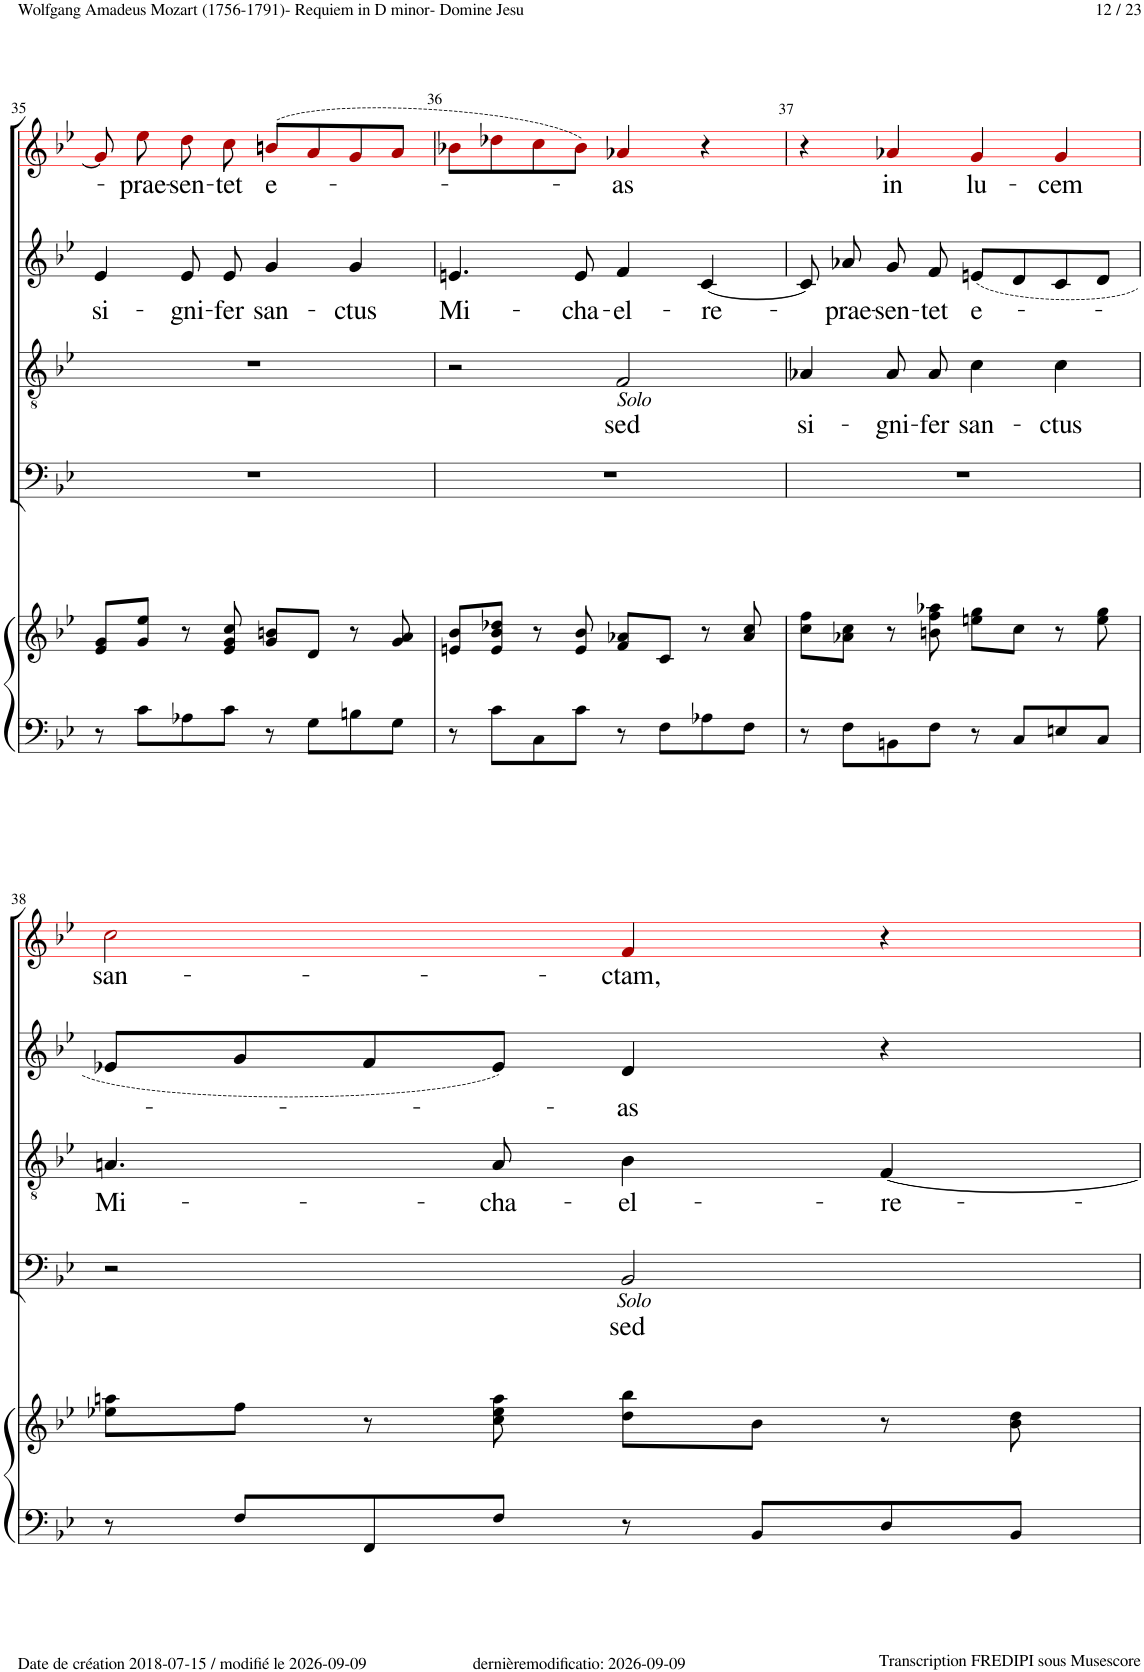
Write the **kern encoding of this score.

**kern	**text	**kern	**text	**kern	**text	**kern	**text	**kern	**kern	**kern	**text	**kern	**text	**kern	**text	**kern	**text
*part9	*part9	*part8	*part8	*part7	*part7	*part6	*part6	*part5	*part5	*part4	*part4	*part3	*part3	*part2	*part2	*part1	*part1
*staff10	*staff10	*staff9	*staff9	*staff8	*staff8	*staff7	*staff7	*staff6	*staff5	*staff4	*staff4	*staff3	*staff3	*staff2	*staff2	*staff1	*staff1
*I"Baryton	*	*I"Ténor	*	*I"Mezzo-soprano	*	*I"Soprano	*	*I"Piano	*	*I"Bass	*	*I"Tenor	*	*I"Alto	*	*I"Soprano	*
*I'Bar.	*	*I'T.	*	*I'Mzs.	*	*I'S.	*	*I'Pno	*	*	*	*	*	*	*	*	*
!!LO:PB:g=z
*clefF4	*	*clefGv2	*	*clefG2	*	*clefG2	*	*clefF4	*clefG2	*clefF4	*	*clefGv2	*	*clefG2	*	*clefG2	*
*	*	*	*	*	*	*	*	*	*	*	*	*	*	*	*	*ITrd1c2	*
*k[b-e-]	*	*k[b-e-]	*	*k[b-e-]	*	*k[b-e-]	*	*k[b-e-]	*k[b-e-]	*k[b-e-]	*	*k[b-e-]	*	*k[b-e-]	*	*k[b-e-]	*
*M4/4	*	*M4/4	*	*M4/4	*	*M4/4	*	*M4/4	*M4/4	*M4/4	*	*M4/4	*	*M4/4	*	*M4/4	*
*met(c)	*	*met(c)	*	*met(c)	*	*met(c)	*	*met(c)	*met(c)	*met(c)	*	*met(c)	*	*met(c)	*	*met(c)	*
=35	=35	=35	=35	=35	=35	=35	=35	=35	=35	=35	=35	=35	=35	=35	=35	=35	=35
!	!	!	!	!	!	!	!	!	!	!	!	!	!	!	!LO:LY:b	!	!
1r	.	1r	.	4e-!	si-	8g!]	.	8r	8e-/ 8g/L	1r	.	1r	.	4e-/	si-	8gi/	.
!	!	!	!	!	!	!	!	!	!	!	!	!	!	!	!	!	!LO:LY:b
.	.	.	.	.	.	8ee-!	-prae-	8c\L	8g/ 8ee-/J	.	.	.	.	.	.	8ee-i\	-prae-
!	!	!	!	!	!	!	!	!	!	!	!	!	!	!	!LO:LY:b	!	!LO:LY:b
.	.	.	.	8e-!	-gni-	8dd!	-sen-	8A-X\	8r	.	.	.	.	8e-/	-gni-	8ddi\	-sen-
!	!	!	!	!	!	!	!	!	!	!	!	!	!	!	!LO:LY:b	!	!LO:LY:b
.	.	.	.	8e-!	-fer	8cc!	-tet	8c\J	8e-/ 8g/ 8cc/	.	.	.	.	8e-/	-fer	8cci\	-tet
!	!	!	!	!	!	!	!	!	!	!	!	!	!	!	!LO:LY:b	!	!LO:LY:b
.	.	.	.	4g!	san-	(8bn!L	e-	8r	8g/ 8bn/L	.	.	.	.	4g/	san-	(8bni/L	e-
.	.	.	.	.	.	8a!	.	8G\L	8d/J	.	.	.	.	.	.	8ai/	.
!	!	!	!	!	!	!	!	!	!	!	!	!	!	!	!LO:LY:b	!	!
.	.	.	.	4g!	-ctus	8g!	.	8Bn\	8r	.	.	.	.	4g/	-ctus	8gi/	.
.	.	.	.	.	.	8a!J	.	8G\J	8g/ 8a/	.	.	.	.	.	.	8ai/J	.
=36	=36	=36	=36	=36	=36	=36	=36	=36	=36	=36	=36	=36	=36	=36	=36	=36	=36
!	!	!	!	!	!	!	!	!	!	!	!	!	!	!	!LO:LY:b	!	!
1r	.	2r	.	4.en!	Mi-	8b-X!L	.	8r	8en/ 8b-/L	1r	.	2r	.	4.en/	Mi-	8b-Xi\L	.
.	.	.	.	.	.	8dd-X!	.	8c\L	8e/ 8b-/ 8dd-X/J	.	.	.	.	.	.	8dd-Xi\	.
.	.	.	.	.	.	8cc!	.	8C\	8r	.	.	.	.	.	.	8cci\	.
!	!	!	!	!	!	!	!	!	!	!	!	!	!	!	!LO:LY:b	!	!
.	.	.	.	8e!	-cha-	8b-!J)	.	8c\J	8e/ 8b-/	.	.	.	.	8e/	-cha-	8b-i\J)	.
!	!	!	!	!	!	!	!	!	!	!	!	!LO:TX:b:i:t=Solo	!	!	!	!	!
!	!	!LO:TX:a:i:t=Solo	!	!	!	!	!	!	!	!	!	!	!	!	!	!	!
!	!	!	!	!	!	!	!	!	!	!	!	!	!LO:LY:b	!	!LO:LY:b	!	!LO:LY:b
.	.	2F!	sed	4f!	-el-	4a-X!	-as	8r	8f/ 8a-X/L	.	.	2F/	sed	4f/	-el-	4a-Xi/	-as
.	.	.	.	.	.	.	.	8F\L	8c/J	.	.	.	.	.	.	.	.
!	!	!	!	!	!	!	!	!	!	!	!	!	!	!	!LO:LY:b	!	!
.	.	.	.	[4c!	-re-	4r	.	8A-X\	8r	.	.	.	.	4c/	-re-	4r	.
.	.	.	.	.	.	.	.	8F\J	8a-/ 8cc/	.	.	.	.	.	.	.	.
=37	=37	=37	=37	=37	=37	=37	=37	=37	=37	=37	=37	=37	=37	=37	=37	=37	=37
!	!	!	!	!	!	!	!	!	!	!	!	!	!LO:LY:b	!	!	!	!
1r	.	4A-X!	si-	8c!]	.	4r	.	8r	8cc\ 8ff\L	1r	.	4A-X/	si-	8c/	.	4r	.
!	!	!	!	!	!	!	!	!	!	!	!	!	!	!	!LO:LY:b	!	!
.	.	.	.	8a-X!	-prae-	.	.	8F\L	8a-X\ 8cc\J	.	.	.	.	8a-X/	-prae-	.	.
!	!	!	!	!	!	!	!	!	!	!	!	!	!LO:LY:b	!	!LO:LY:b	!	!LO:LY:b
.	.	8A-!/L	-gni-	8g!	-sen-	4a-X!	in	8BBn\	8r	.	.	8A-/L	-gni-	8g/	-sen-	4a-Xi/	in
!	!	!	!	!	!	!	!	!	!	!	!	!	!LO:LY:b	!	!LO:LY:b	!	!
.	.	8A-!/J	-fer	8f!	-tet	.	.	8F\J	8bn\ 8ff\ 8aa-X\	.	.	8A-/J	-fer	8f/	-tet	.	.
!	!	!	!	!	!	!	!	!	!	!	!	!	!LO:LY:b	!	!LO:LY:b	!	!LO:LY:b
.	.	4c!	san-	(8en!L	e-	4g!	lu-	8r	8een\ 8gg\L	.	.	4c\	san-	(8en/L	e-	4gi/	lu-
.	.	.	.	8d!	.	.	.	8C/L	8cc\J	.	.	.	.	8d/	.	.	.
!	!	!	!	!	!	!	!	!	!	!	!	!	!LO:LY:b	!	!	!	!LO:LY:b
.	.	4c!	-ctus	8c!	.	4g!	-cem	8En/	8r	.	.	4c\	-ctus	8c/	.	4gi/	-cem
.	.	.	.	8d!J	.	.	.	8C/J	8ee\ 8gg\	.	.	.	.	8d/J	.	.	.
!!LO:LB:g=z
=38	=38	=38	=38	=38	=38	=38	=38	=38	=38	=38	=38	=38	=38	=38	=38	=38	=38
!	!	!	!	!	!	!	!	!	!	!	!	!	!LO:LY:b	!	!	!	!LO:LY:b
2r	.	4.A!	Mi-	8e-X!L	.	2cc!	san-	8r	8ee-X\ 8aan\L	2r	.	4.An/	Mi-	8e-X/L	.	2cci\	san-
.	.	.	.	8g!	.	.	.	8F/L	8ff\J	.	.	.	.	8g/	.	.	.
.	.	.	.	8f!	.	.	.	8FF/	8r	.	.	.	.	8f/	.	.	.
!	!	!	!	!	!	!	!	!	!	!	!	!	!LO:LY:b	!	!	!	!
.	.	8A!	-cha-	8e-!J)	.	.	.	8F/J	8cc\ 8ee-\ 8aa\	.	.	8A/	-cha-	8e-/J)	.	.	.
!	!	!	!	!	!	!	!	!	!	!LO:TX:b:i:t=Solo	!	!	!	!	!	!	!
!LO:TX:a:i:t=Solo	!	!	!	!	!	!	!	!	!	!	!	!	!	!	!	!	!
!	!	!	!	!	!	!	!	!	!	!	!LO:LY:b	!	!LO:LY:b	!	!LO:LY:b	!	!LO:LY:b
2BB-!	sed	4B-!	-el-	4d!	-as	4f!	-ctam,	8r	8dd\ 8bb-\L	2BB-/	sed	4B-\	-el-	4d/	-as	4fi/	-ctam,
.	.	.	.	.	.	.	.	8BB-/L	8b-\J	.	.	.	.	.	.	.	.
!	!	!	!	!	!	!	!	!	!	!	!	!	!LO:LY:b	!	!	!	!
.	.	[4F!	-re-	4r	.	4r	.	8D/	8r	.	.	4F/	-re-	4r	.	4r	.
.	.	.	.	.	.	.	.	8BB-/J	8b-\ 8dd\	.	.	.	.	.	.	.	.
=	=	=	=	=	=	=	=	=	=	=	=	=	=	=	=	=	=
*-	*-	*-	*-	*-	*-	*-	*-	*-	*-	*-	*-	*-	*-	*-	*-	*-	*-
